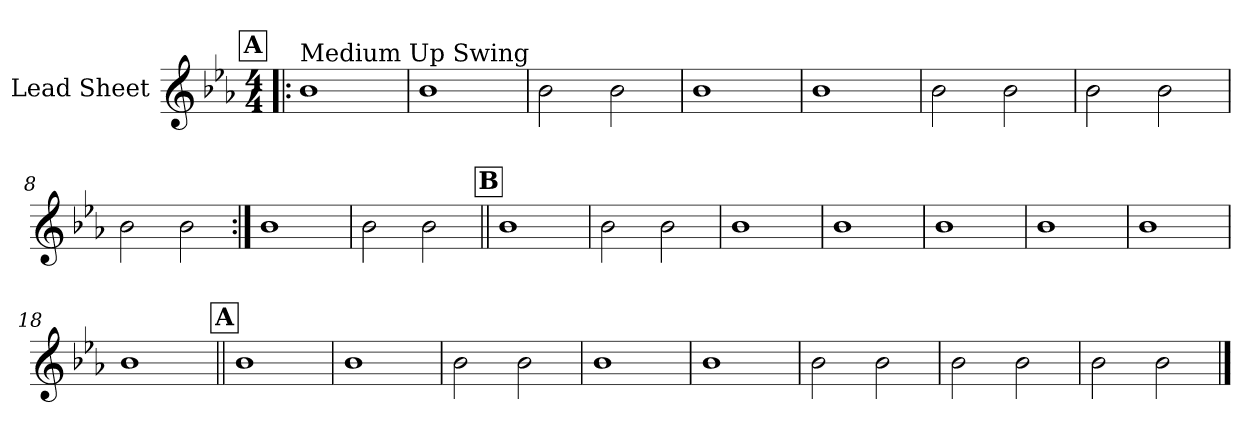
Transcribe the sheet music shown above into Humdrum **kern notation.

**kern
*part1
*staff1
*I"Lead Sheet
*clefG2
*k[b-e-a-]
*E-:
*M4/4
!!LO:REH:place=s1:a:fs=14:t=A
=1!|:
!LO:TX:a:t=Medium Up Swing
1b-
=2
1b-
=3
2b-\
2b-\
=4
1b-
!!LO:LB:g=z
=5
1b-
=6
2b-\
2b-\
=7
2b-\
2b-\
=8
2b-\
2b-\
!!LO:LB:g=z
=9:|!
1b-
=10
2b-\
2b-\
!!LO:LB:g=z
!!LO:REH:place=s1:a:fs=14:t=B
=11||
1b-
=12
2b-\
2b-\
=13
1b-
=14
1b-
!!LO:LB:g=z
=15
1b-
=16
1b-
=17
1b-
=18
1b-
!!LO:LB:g=z
!!LO:REH:place=s1:a:fs=14:t=A
=19||
1b-
=20
1b-
=21
2b-\
2b-\
=22
1b-
!!LO:LB:g=z
=23
1b-
=24
2b-\
2b-\
=25
2b-\
2b-\
=26
2b-\
2b-\
==
*-
